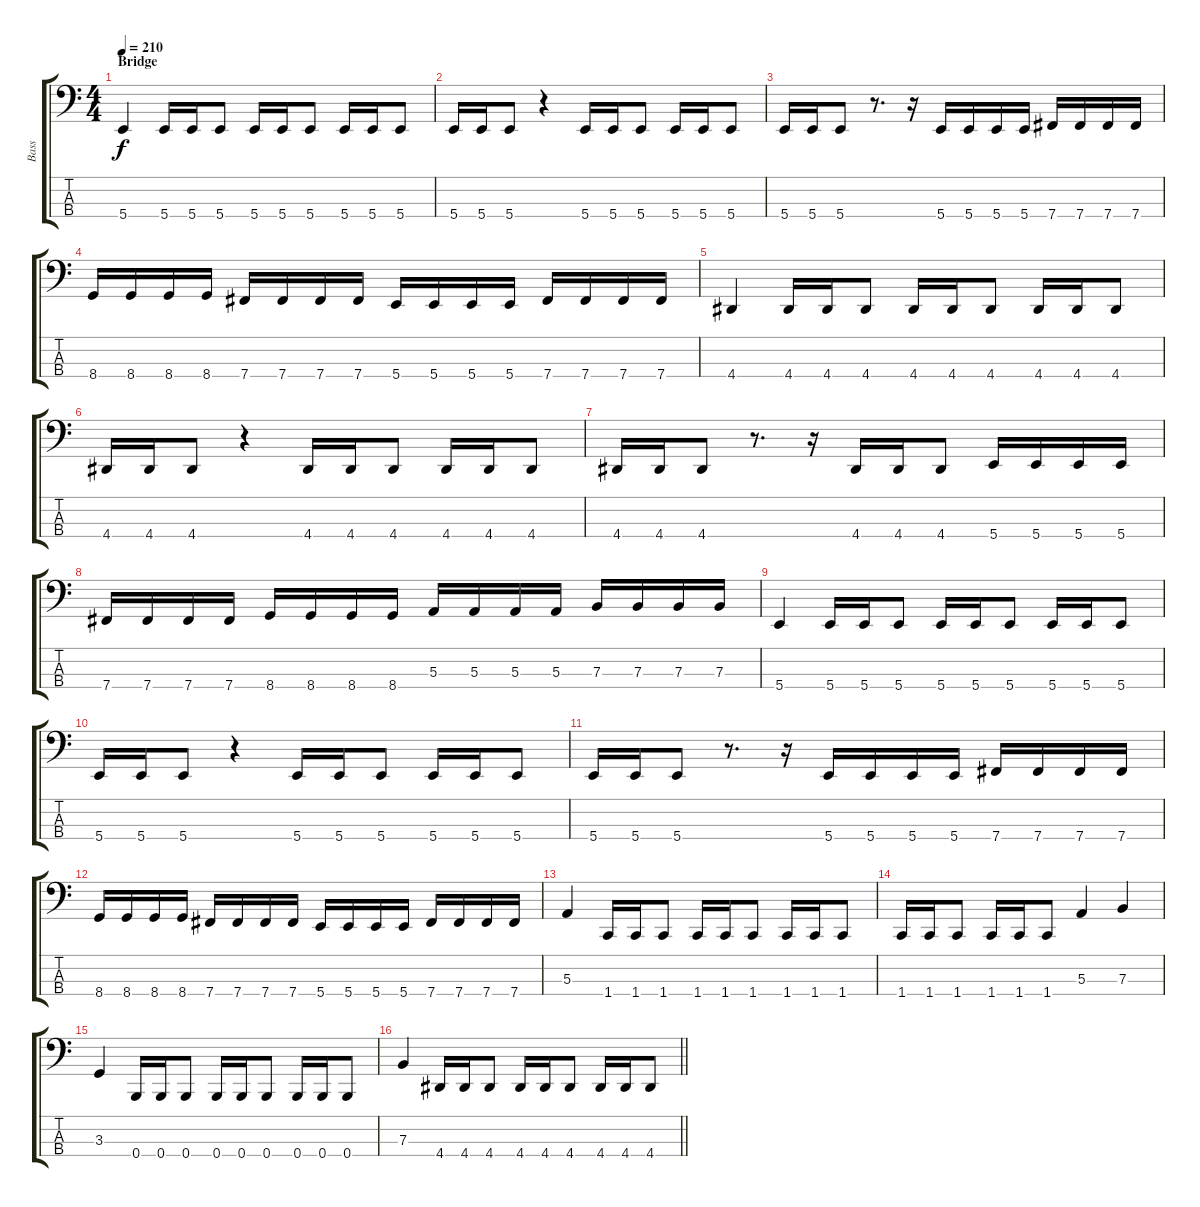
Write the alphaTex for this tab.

\track ("Bass" "Bass") {instrument electricbassfinger}
\staff {score tabs}
\tuning (D2 A1 E1 B0) {hide}
\ts (4 4)
\section ("" "Bridge")
\tempo 210
\clef f4
\ks c
5.4.4{dy f} 5.4.16 5.4.16 5.4.8 5.4.16 5.4.16 5.4.8 5.4.16 5.4.16 5.4.8 |
5.4.16 5.4.16 5.4.8 r.4 5.4.16 5.4.16 5.4.8 5.4.16 5.4.16 5.4.8 |
5.4.16 5.4.16 5.4.8 r.8{d} r.16 5.4.16 5.4.16 5.4.16 5.4.16 7.4.16 7.4.16 7.4.16 7.4.16 |
8.4.16 8.4.16 8.4.16 8.4.16 7.4.16 7.4.16 7.4.16 7.4.16 5.4.16 5.4.16 5.4.16 5.4.16 7.4.16 7.4.16 7.4.16 7.4.16 |
4.4.4 4.4.16 4.4.16 4.4.8 4.4.16 4.4.16 4.4.8 4.4.16 4.4.16 4.4.8 |
4.4.16 4.4.16 4.4.8 r.4 4.4.16 4.4.16 4.4.8 4.4.16 4.4.16 4.4.8 |
4.4.16 4.4.16 4.4.8 r.8{d} r.16 4.4.16 4.4.16 4.4.8 5.4.16 5.4.16 5.4.16 5.4.16 |
7.4.16 7.4.16 7.4.16 7.4.16 8.4.16 8.4.16 8.4.16 8.4.16 5.3.16 5.3.16 5.3.16 5.3.16 7.3.16 7.3.16 7.3.16 7.3.16 |
5.4.4 5.4.16 5.4.16 5.4.8 5.4.16 5.4.16 5.4.8 5.4.16 5.4.16 5.4.8 |
5.4.16 5.4.16 5.4.8 r.4 5.4.16 5.4.16 5.4.8 5.4.16 5.4.16 5.4.8 |
5.4.16 5.4.16 5.4.8 r.8{d} r.16 5.4.16 5.4.16 5.4.16 5.4.16 7.4.16 7.4.16 7.4.16 7.4.16 |
8.4.16 8.4.16 8.4.16 8.4.16 7.4.16 7.4.16 7.4.16 7.4.16 5.4.16 5.4.16 5.4.16 5.4.16 7.4.16 7.4.16 7.4.16 7.4.16 |
5.3.4 1.4.16 1.4.16 1.4.8 1.4.16 1.4.16 1.4.8 1.4.16 1.4.16 1.4.8 |
1.4.16 1.4.16 1.4.8 1.4.16 1.4.16 1.4.8 5.3.4 7.3.4 |
3.3.4 0.4.16 0.4.16 0.4.8 0.4.16 0.4.16 0.4.8 0.4.16 0.4.16 0.4.8 |
\barLineRight lightlight
7.3.4 4.4.16 4.4.16 4.4.8 4.4.16 4.4.16 4.4.8 4.4.16 4.4.16 4.4.8
